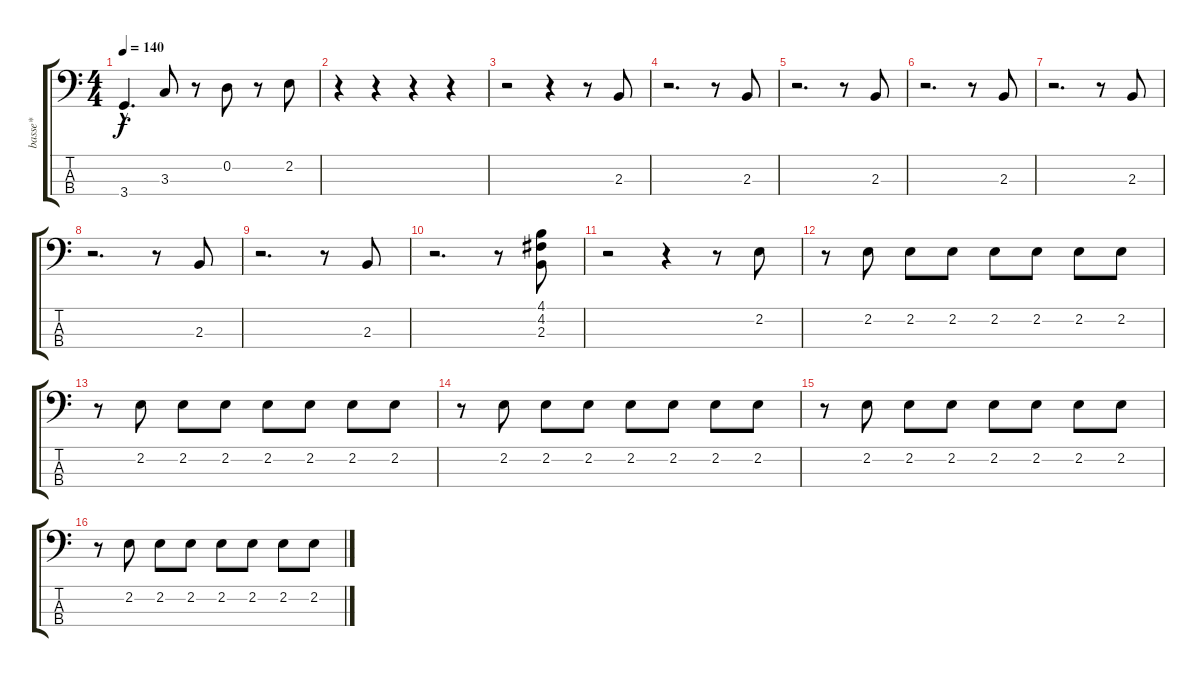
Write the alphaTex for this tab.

\track ("basse*" "basse*") {instrument electricbassfinger}
\staff {score tabs}
\tuning (G2 D2 A1 E1) {hide}
\ts (4 4)
\tempo 140
\clef f4
\ks c
3.4{hac}.4{d dy f} 3.3.8 r.8 0.2.8 r.8 2.2.8 |
r.4 r.4 r.4 r.4 |
r.2 r.4 r.8 2.3.8 |
r.2{d} r.8 2.3.8 |
r.2{d} r.8 2.3.8 |
r.2{d} r.8 2.3.8 |
r.2{d} r.8 2.3.8 |
r.2{d} r.8 2.3.8 |
r.2{d} r.8 2.3.8 |
r.2{d} r.8 (4.1 4.2 2.3).8 |
r.2 r.4 r.8 2.2.8 |
r.8 2.2.8 2.2.8 2.2.8 2.2.8 2.2.8 2.2.8 2.2.8 |
r.8 2.2.8 2.2.8 2.2.8 2.2.8 2.2.8 2.2.8 2.2.8 |
r.8 2.2.8 2.2.8 2.2.8 2.2.8 2.2.8 2.2.8 2.2.8 |
r.8 2.2.8 2.2.8 2.2.8 2.2.8 2.2.8 2.2.8 2.2.8 |
r.8 2.2.8 2.2.8 2.2.8 2.2.8 2.2.8 2.2.8 2.2.8
